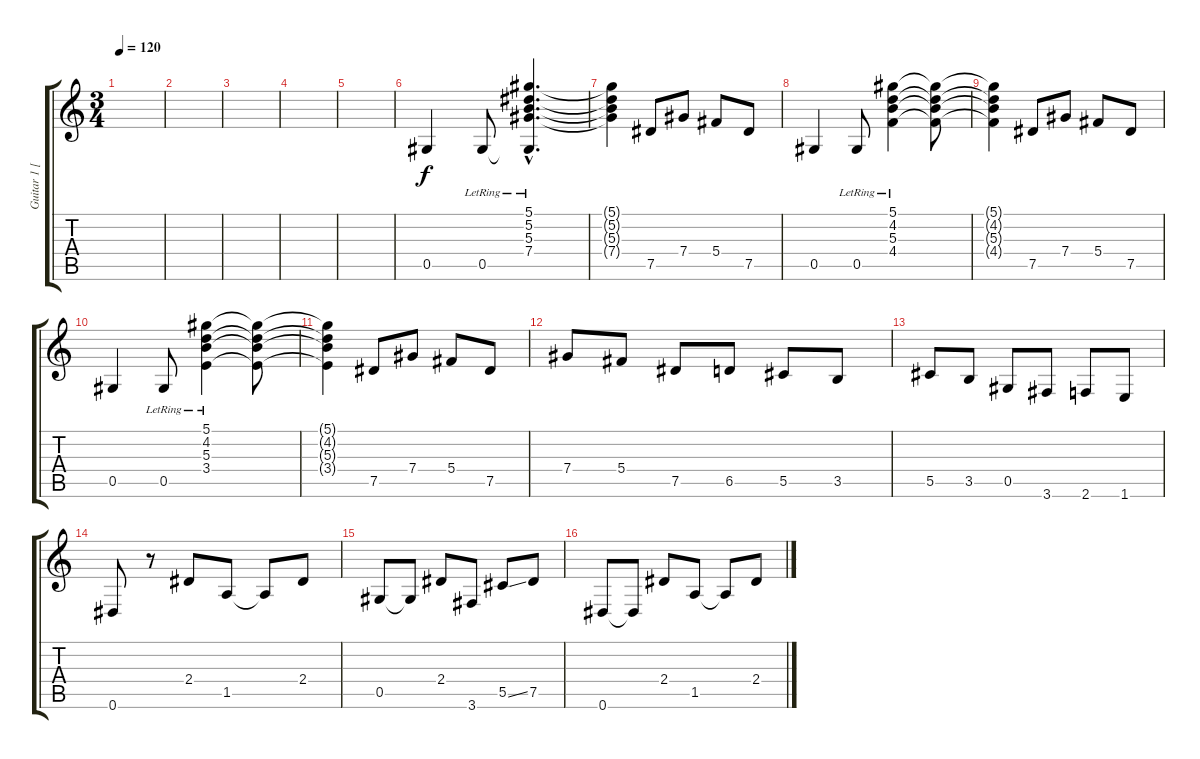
\track ("Guitar 1 [Slash]" "Guitar 1 [") {instrument overdrivenguitar}
\staff {score tabs}
\tuning (Eb4 Bb3 Gb3 Db3 Ab2 Eb2) {hide}
\ts (3 4)
\tempo 120
\clef g2
\ks c
|
|
|
|
|
0.5.4{volume 10} 0.5{lr}.8 (5.1{hac lr} 5.2{hac lr} 5.3{hac lr} 7.4{hac lr} 0.5{hac t}).4{d} |
(5.1{t} 5.2{t} 5.3{t} 7.4{t}).4 7.5.8 7.4.8 5.4.8 7.5.8 |
0.5.4 0.5{lr}.8 (5.1{lr} 4.2{lr} 5.3{lr} 4.4{lr}).4 (5.1{t} 4.2{t} 5.3{t} 4.4{t}).8 |
(5.1{t} 4.2{t} 5.3{t} 4.4{t}).4 7.5.8 7.4.8 5.4.8 7.5.8 |
0.5.4 0.5{lr}.8 (5.1{lr} 4.2{lr} 5.3{lr} 3.4{lr}).4 (5.1{t} 4.2{t} 5.3{t} 3.4{t}).8 |
(5.1{t} 4.2{t} 5.3{t} 3.4{t}).4 7.5.8 7.4.8 5.4.8 7.5.8 |
7.4.8 5.4.8 7.5.8 6.5.8 5.5.8 3.5.8 |
5.5.8 3.5.8 0.5.8 3.6.8 2.6.8 1.6.8 |
0.6.8 r.8 2.4.8 1.5.8 1.5{t}.8 2.4.8 |
0.5.8 0.5{t}.8 2.4.8 3.6.8 5.5{ss}.8 7.5.8 |
0.6.8 0.6{t}.8 2.4.8 1.5.8 1.5{t}.8 2.4.8
